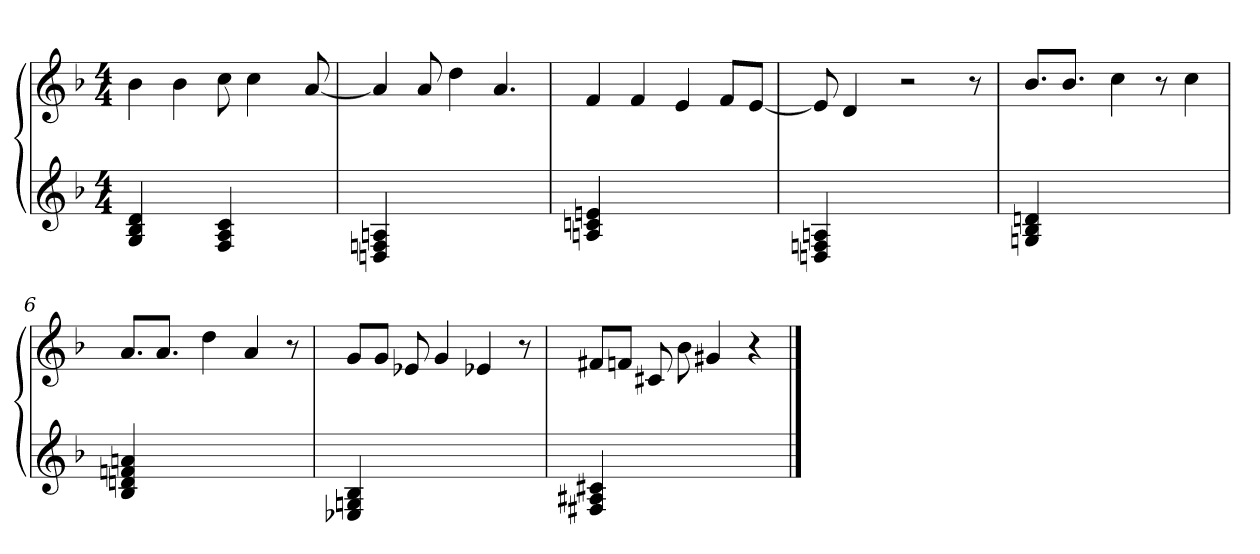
**kern	**kern
*part2	*part1
*staff2	*staff1
*clefG2	*clefG2
*k[b-]	*k[b-]
*M4/4	*M4/4
*MM118	*MM118
=1	=1
4G 4B- 4d	4b-
4ryy	4b-
4F 4A 4c	8cc
.	4cc
4ryy	.
.	[8a
=2	=2
4Dn 4Fn 4An	4a]
2.ryy	8a
.	4dd
.	4.a
=3	=3
4An 4cn 4en	4f
2.ryy	4f
.	4e
.	8f/L
.	[8e/J
=4	=4
4Dn 4Fn 4An	8e]
.	4d
2.ryy	.
.	2r
.	8r
=5	=5
4Gn 4B- 4dn	8.b-/L
.	8.b-/J
2.ryy	.
.	4cc
.	8r
.	4cc
=6	=6
4B- 4dn 4fn 4an	8.a/L
.	8.a/J
2.ryy	.
.	4dd
.	4a
.	8r
=7	=7
4E-X 4Gn 4B-	8g/L
.	8g/J
2.ryy	8e-X
.	4g
.	4e-X
.	8r
=8	=8
4F#X 4A#X 4c#X	8f#X/L
.	8fn/J
2.ryy	8c#X
.	8b-
.	4g#X
.	4r
==	==
*-	*-
